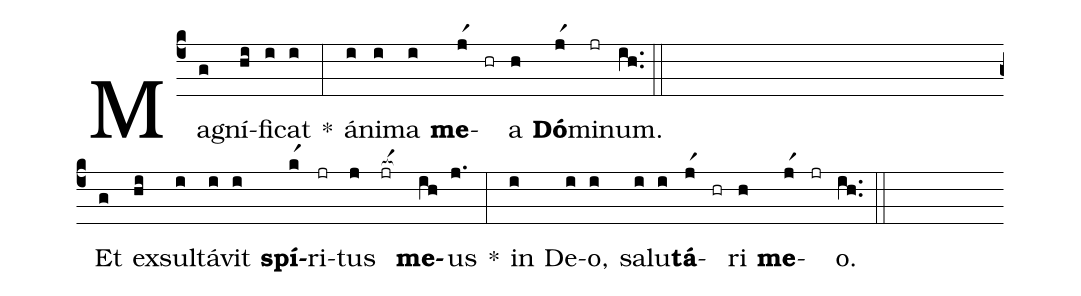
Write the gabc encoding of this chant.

%%
(c4)
Mag(g)ní(hi)fi(i)cat(i) *(:)
á(i)ni(i)ma(i) <b>me</b>-(jr1) (hr) a(h) <b>Dó</b>(jr1)mi(jr)num.(ih..) (::Z)

Et(g) ex(hi)sul(i)tá(i)vit(i) <b>spí</b>(kr1)ri(jr)tus(j) (jr[ocba:1{]) <b>me</b>(i[ocba:1}]h)us(j.) *(:)
in(i) De(i)o,(i) sa(i)lu(i)<b>tá</b>-(jr1) (hr) ri(h) <b>me</b>-(jr1) (jr) o.(ih..) (::)
